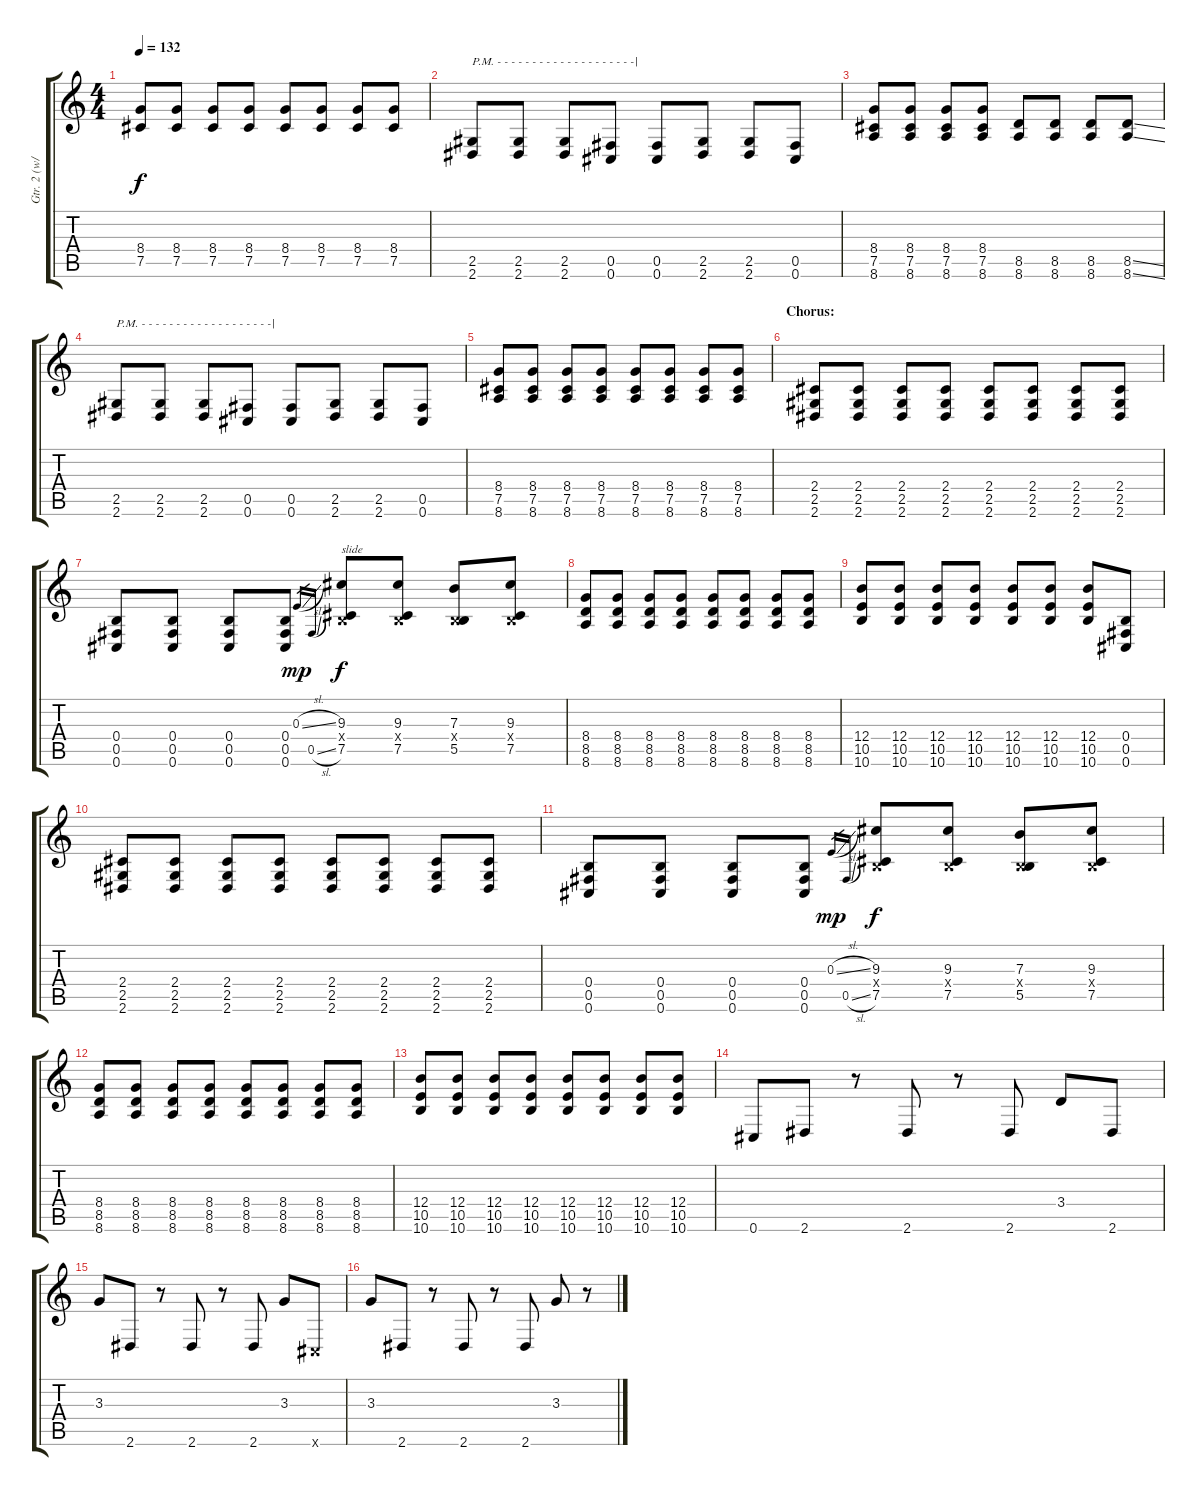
\track ("Gtr. 2 (w/dist)" "Gtr. 2 (w/") {instrument distortionguitar}
\staff {score tabs}
\tuning (Db4 Ab3 E3 B2 Gb2 Db2) {hide}
\ts (4 4)
\tempo 132
\clef g2
\ks c
(8.4 7.5).8{dy f instrument distortionguitar} (8.4 7.5).8 (8.4 7.5).8 (8.4 7.5).8 (8.4 7.5).8 (8.4 7.5).8 (8.4 7.5).8 (8.4 7.5).8 |
(2.5 2.6).8{txt "P.M. - - - - - - - - - - - - - - - - - - - -|" instrument electricguitarmuted} (2.5 2.6).8 (2.5 2.6).8 (0.5 0.6).8 (0.5 0.6).8 (2.5 2.6).8 (2.5 2.6).8 (0.5 0.6).8 |
(8.4 7.5 8.6).8{instrument distortionguitar} (8.4 7.5 8.6).8 (8.4 7.5 8.6).8 (8.4 7.5 8.6).8 (8.5 8.6).8 (8.5 8.6).8 (8.5 8.6).8 (8.5{ss} 8.6{ss}).8 |
(2.5 2.6).8{txt "P.M. - - - - - - - - - - - - - - - - - - -|" instrument electricguitarmuted} (2.5 2.6).8 (2.5 2.6).8 (0.5 0.6).8 (0.5 0.6).8 (2.5 2.6).8 (2.5 2.6).8 (0.5 0.6).8 |
(8.4 7.5 8.6).8{instrument distortionguitar} (8.4 7.5 8.6).8 (8.4 7.5 8.6).8 (8.4 7.5 8.6).8 (8.4 7.5 8.6).8 (8.4 7.5 8.6).8 (8.4 7.5 8.6).8 (8.4 7.5 8.6).8 |
\section ("" "Chorus:")
(2.4 2.5 2.6).8 (2.4 2.5 2.6).8 (2.4 2.5 2.6).8 (2.4 2.5 2.6).8 (2.4 2.5 2.6).8 (2.4 2.5 2.6).8 (2.4 2.5 2.6).8 (2.4 2.5 2.6).8 |
(0.4 0.5 0.6).8 (0.4 0.5 0.6).8 (0.4 0.5 0.6).8 (0.4 0.5 0.6).8 0.3{sl}.16{gr dy mp} 0.5{sl}.16{gr} (9.3 0.4{x} 7.5).8{txt "slide" dy f} (9.3 0.4{x} 7.5).8 (7.3 0.4{x} 5.5).8 (9.3 0.4{x} 7.5).8 |
(8.4 8.5 8.6).8 (8.4 8.5 8.6).8 (8.4 8.5 8.6).8 (8.4 8.5 8.6).8 (8.4 8.5 8.6).8 (8.4 8.5 8.6).8 (8.4 8.5 8.6).8 (8.4 8.5 8.6).8 |
(12.4 10.5 10.6).8 (12.4 10.5 10.6).8 (12.4 10.5 10.6).8 (12.4 10.5 10.6).8 (12.4 10.5 10.6).8 (12.4 10.5 10.6).8 (12.4 10.5 10.6).8 (0.4 0.5 0.6).8 |
(2.4 2.5 2.6).8 (2.4 2.5 2.6).8 (2.4 2.5 2.6).8 (2.4 2.5 2.6).8 (2.4 2.5 2.6).8 (2.4 2.5 2.6).8 (2.4 2.5 2.6).8 (2.4 2.5 2.6).8 |
(0.4 0.5 0.6).8 (0.4 0.5 0.6).8 (0.4 0.5 0.6).8 (0.4 0.5 0.6).8 0.3{sl}.16{gr dy mp} 0.5{sl}.16{gr} (9.3 0.4{x} 7.5).8{dy f} (9.3 0.4{x} 7.5).8 (7.3 0.4{x} 5.5).8 (9.3 0.4{x} 7.5).8 |
(8.4 8.5 8.6).8 (8.4 8.5 8.6).8 (8.4 8.5 8.6).8 (8.4 8.5 8.6).8 (8.4 8.5 8.6).8 (8.4 8.5 8.6).8 (8.4 8.5 8.6).8 (8.4 8.5 8.6).8 |
(12.4 10.5 10.6).8 (12.4 10.5 10.6).8 (12.4 10.5 10.6).8 (12.4 10.5 10.6).8 (12.4 10.5 10.6).8 (12.4 10.5 10.6).8 (12.4 10.5 10.6).8 (12.4 10.5 10.6).8 |
0.6.8{instrument electricguitarmuted} 2.6.8 r.8 2.6.8 r.8 2.6.8 3.4.8 2.6.8 |
3.3.8 2.6.8 r.8 2.6.8 r.8 2.6.8 3.3.8 0.6{x}.8 |
3.3.8 2.6.8 r.8 2.6.8 r.8 2.6.8 3.3.8 r.8
